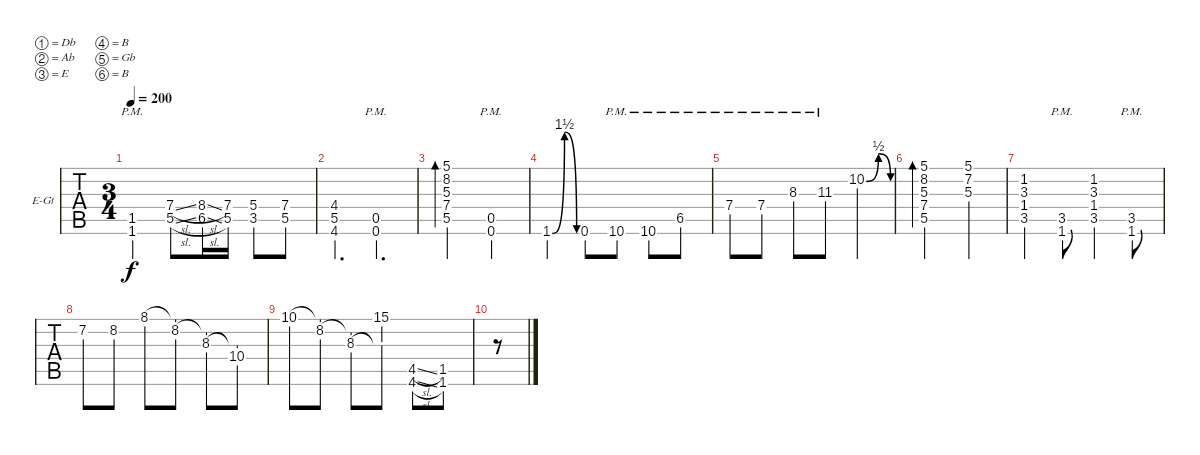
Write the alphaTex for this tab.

\bracketExtendMode groupsimilarinstruments
\firstSystemTrackNameOrientation horizontal
\otherSystemsTrackNameOrientation horizontal
\track ("Electric Guitar 1" "E-Gt") {instrument distortionguitar}
\staff {tabs}
\tuning (Db4 Ab3 E3 B2 Gb2 B1)
\ts (3 4)
\tempo 200
\clef g2
\ks c
(1.6{pm} 1.5{pm}).4{dy f} (7.4{sl} 5.5{sl}).8 (8.4{sl} 6.5{sl}).16 (7.4 5.5).16 (5.4 3.5).8 (7.4 5.5).8 |
(4.6 5.5 4.4).4{d} (0.6{pm} 0.5{pm}).4{d} |
(5.5 7.4 5.3 8.2 5.1).2{bd 120} (0.6{pm} 0.5{pm}).4 |
1.6{be (bendrelease 0 0 9.6 6 20.4 6 30 0)}.4 0.6.8 10.6{pm}.8 10.6{pm}.8 6.5{pm}.8 |
7.4{pm}.8 7.4{pm}.8 8.3{pm}.8 11.3{pm}.8 10.2{be (bendrelease 0 0 10.2 2 20.4 2 30 0)}.4 |
(5.5 7.4 5.3 8.2 5.1).2{bd 120} (5.1 5.3 7.2).4 |
(3.3 1.4 3.5 1.2).4 (1.6{pm} 3.5{pm}).8 (3.5 1.4 3.3 1.2).4 (1.6{pm} 3.5{pm}).8 |
7.2.8 8.2.8 8.1.8 (8.2 8.1{t}).8 (8.3 8.2{t}).8 (10.4 8.3{t}).8 |
10.1.8 (8.2 10.1{t}).8 (8.3 8.2{t}).8 (15.1 8.3{t}).8 (4.5{sl} 4.6{sl}).8 (1.5 1.6).8 |
r.8
